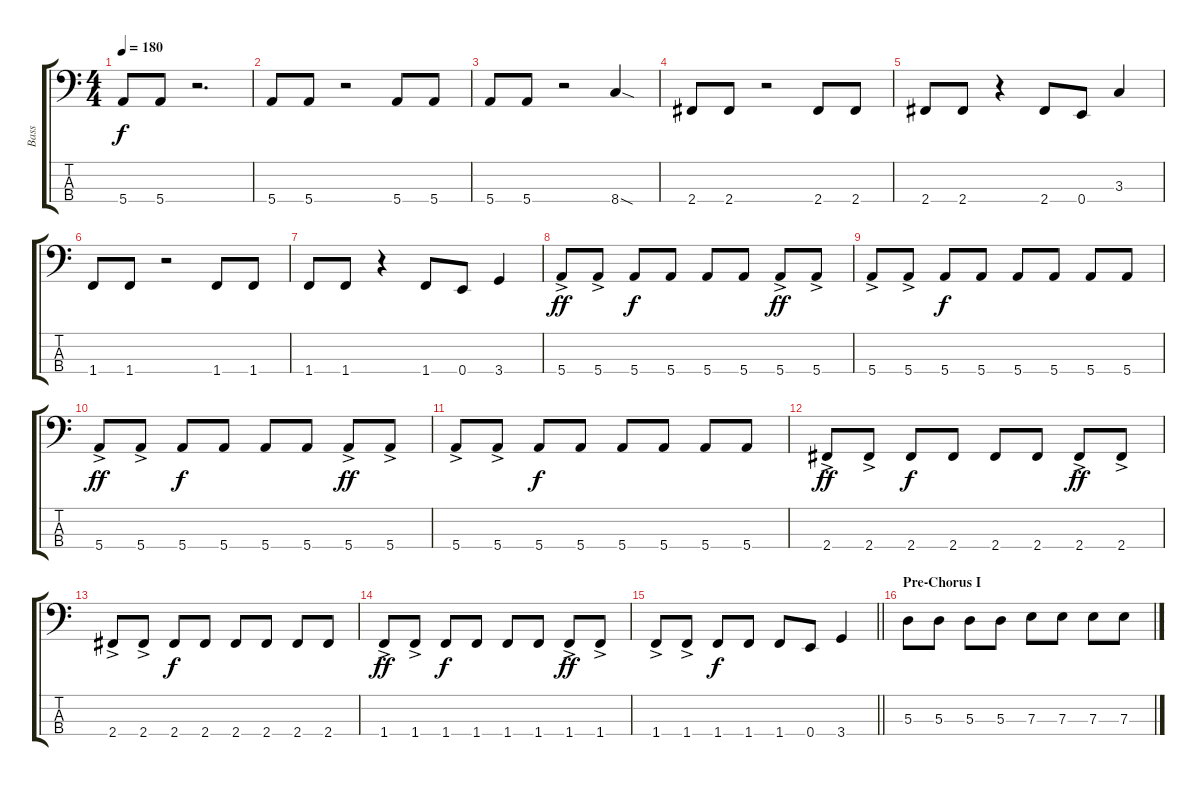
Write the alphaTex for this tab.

\track ("Bass" "Bass") {instrument electricbassfinger}
\staff {score tabs}
\tuning (G2 D2 A1 E1) {hide}
\ts (4 4)
\tempo 180
\clef f4
\ks aminor
5.4.8{dy f} 5.4.8 r.2{d} |
5.4.8 5.4.8 r.2 5.4.8 5.4.8 |
5.4.8 5.4.8 r.2 8.4{sod}.4 |
2.4.8 2.4.8 r.2 2.4.8 2.4.8 |
2.4.8 2.4.8 r.4 2.4.8 0.4.8 3.3.4 |
1.4.8 1.4.8 r.2 1.4.8 1.4.8 |
1.4.8 1.4.8 r.4 1.4.8 0.4.8 3.4.4 |
5.4{ac}.8{dy ff} 5.4{ac}.8 5.4.8{dy f} 5.4.8 5.4.8 5.4.8 5.4{ac}.8{dy ff} 5.4{ac}.8 |
5.4{ac}.8 5.4{ac}.8 5.4.8{dy f} 5.4.8 5.4.8 5.4.8 5.4.8 5.4.8 |
5.4{ac}.8{dy ff} 5.4{ac}.8 5.4.8{dy f} 5.4.8 5.4.8 5.4.8 5.4{ac}.8{dy ff} 5.4{ac}.8 |
5.4{ac}.8 5.4{ac}.8 5.4.8{dy f} 5.4.8 5.4.8 5.4.8 5.4.8 5.4.8 |
2.4{ac}.8{dy ff} 2.4{ac}.8 2.4.8{dy f} 2.4.8 2.4.8 2.4.8 2.4{ac}.8{dy ff} 2.4{ac}.8 |
2.4{ac}.8 2.4{ac}.8 2.4.8{dy f} 2.4.8 2.4.8 2.4.8 2.4.8 2.4.8 |
1.4{ac}.8{dy ff} 1.4{ac}.8 1.4.8{dy f} 1.4.8 1.4.8 1.4.8 1.4{ac}.8{dy ff} 1.4{ac}.8 |
\barLineRight lightlight
1.4{ac}.8 1.4{ac}.8 1.4.8{dy f} 1.4.8 1.4.8 0.4.8 3.4.4 |
\section ("" "Pre-Chorus I")
5.3.8 5.3.8 5.3.8 5.3.8 7.3.8 7.3.8 7.3.8 7.3.8
